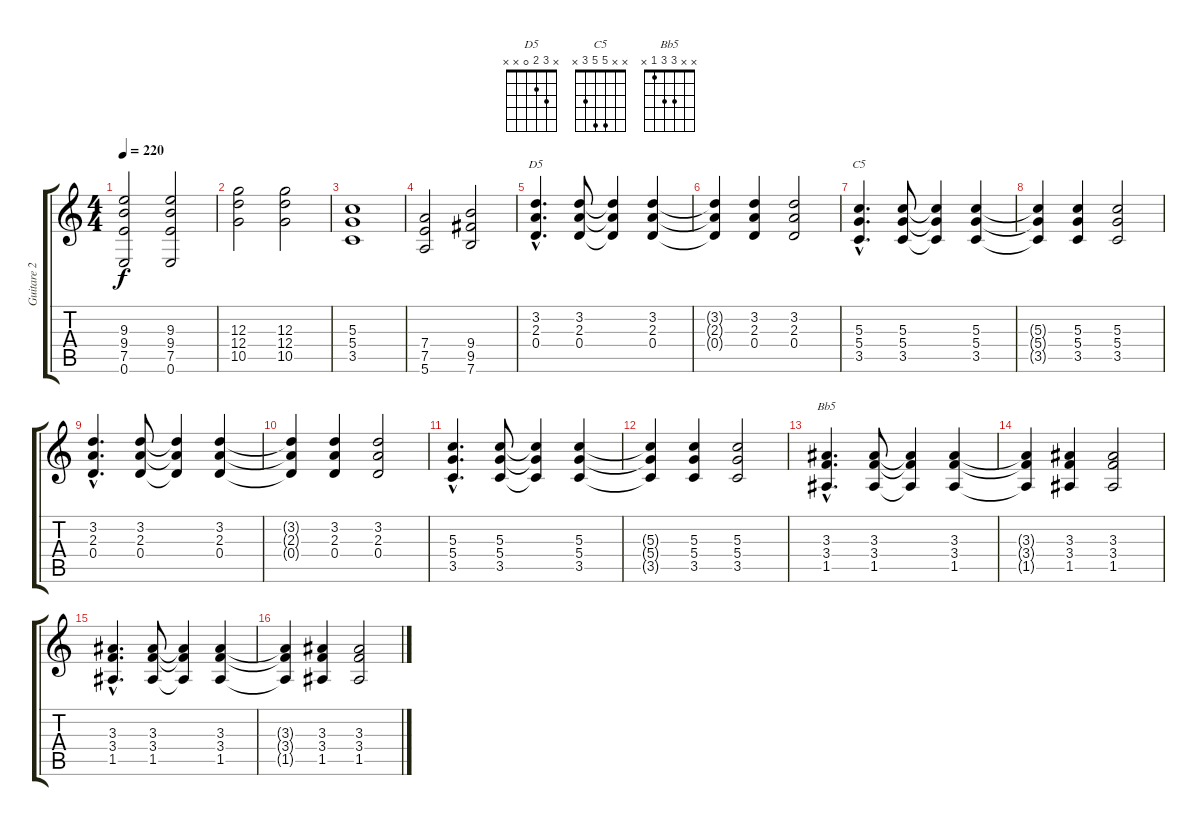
\track ("Guitare 2" "Guitare 2") {instrument distortionguitar}
\staff {score tabs}
\tuning (E4 B3 G3 D3 A2 E2) {hide}
\chord ("D5" x 3 2 0 x x)
\chord ("C5" x x 5 5 3 x)
\chord ("Bb5" x x 3 3 1 x)
\ts (4 4)
\tempo 220
\clef g2
\ks c
(9.3 9.4 7.5 0.6).2{dy f} (9.3 9.4 7.5 0.6).2 |
(12.3 12.4 10.5).2 (12.3 12.4 10.5).2 |
(5.3 5.4 3.5).1 |
(7.4 7.5 5.6).2 (9.4 9.5 7.6).2 |
(3.2{hac} 2.3{hac} 0.4{hac}).4{d ch "D5"} (3.2 2.3 0.4).8 (3.2{t} 2.3{t} 0.4{t}).4 (3.2 2.3 0.4).4 |
(3.2{t} 2.3{t} 0.4{t}).4 (3.2 2.3 0.4).4 (3.2 2.3 0.4).2 |
(5.3{hac} 5.4{hac} 3.5{hac}).4{d ch "C5"} (5.3 5.4 3.5).8 (5.3{t} 5.4{t} 3.5{t}).4 (5.3 5.4 3.5).4 |
(5.3{t} 5.4{t} 3.5{t}).4 (5.3 5.4 3.5).4 (5.3 5.4 3.5).2 |
(3.2{hac} 2.3{hac} 0.4{hac}).4{d} (3.2 2.3 0.4).8 (3.2{t} 2.3{t} 0.4{t}).4 (3.2 2.3 0.4).4 |
(3.2{t} 2.3{t} 0.4{t}).4 (3.2 2.3 0.4).4 (3.2 2.3 0.4).2 |
(5.3{hac} 5.4{hac} 3.5{hac}).4{d} (5.3 5.4 3.5).8 (5.3{t} 5.4{t} 3.5{t}).4 (5.3 5.4 3.5).4 |
(5.3{t} 5.4{t} 3.5{t}).4 (5.3 5.4 3.5).4 (5.3 5.4 3.5).2 |
(3.3{hac} 3.4{hac} 1.5{hac}).4{d ch "Bb5"} (3.3 3.4 1.5).8 (3.3{t} 3.4{t} 1.5{t}).4 (3.3 3.4 1.5).4 |
(3.3{t} 3.4{t} 1.5{t}).4 (3.3 3.4 1.5).4 (3.3 3.4 1.5).2 |
(3.3{hac} 3.4{hac} 1.5{hac}).4{d} (3.3 3.4 1.5).8 (3.3{t} 3.4{t} 1.5{t}).4 (3.3 3.4 1.5).4 |
(3.3{t} 3.4{t} 1.5{t}).4 (3.3 3.4 1.5).4 (3.3 3.4 1.5).2
